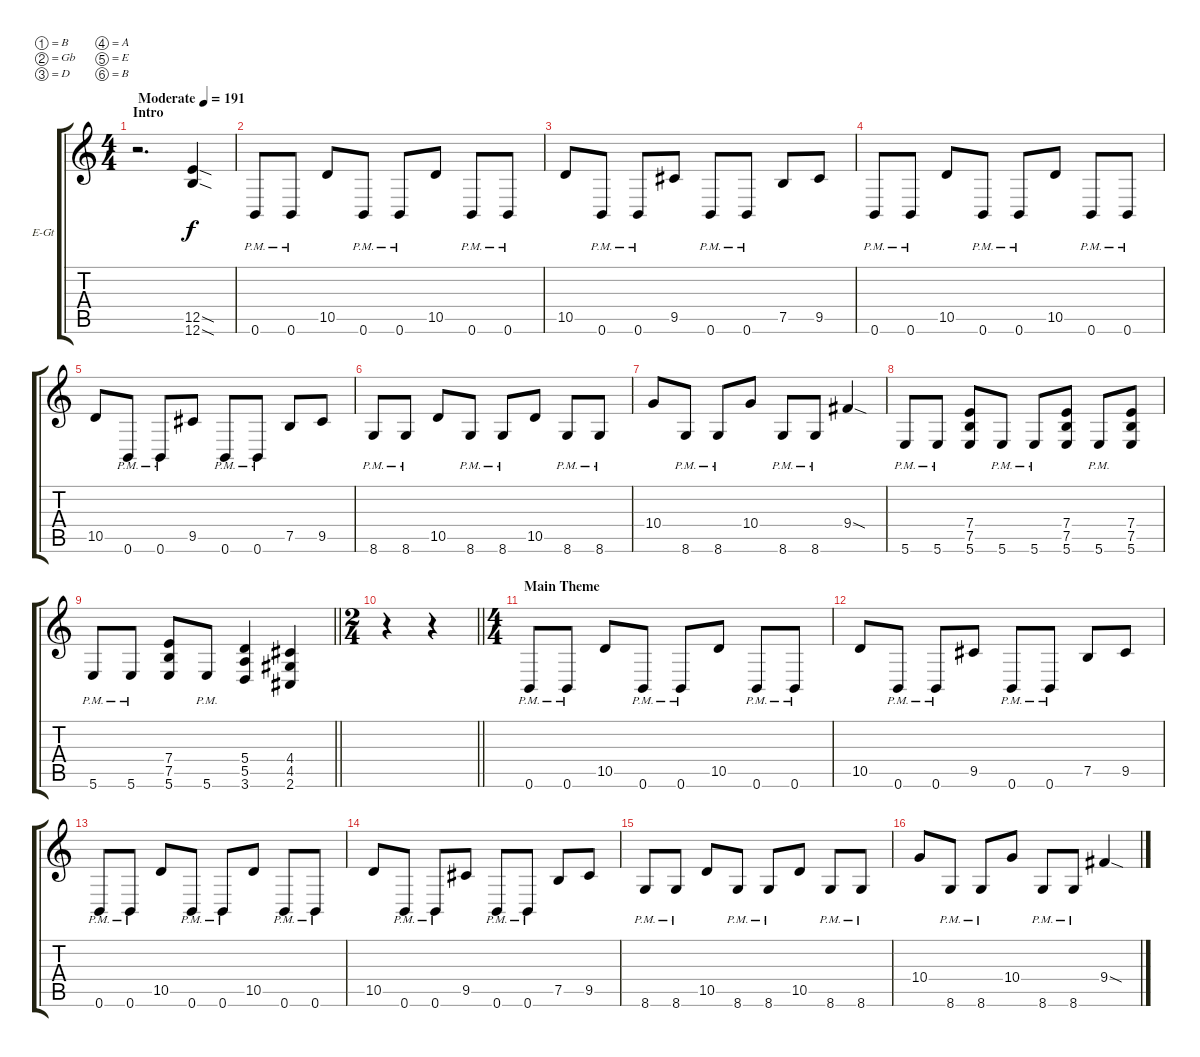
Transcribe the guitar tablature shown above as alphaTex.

\bracketExtendMode groupsimilarinstruments
\firstSystemTrackNameOrientation horizontal
\otherSystemsTrackNameOrientation horizontal
\track ("Guitar Lead " "E-Gt") {instrument distortionguitar}
\staff {score tabs}
\tuning (B3 Gb3 D3 A2 E2 B1)
\ts (4 4)
\beaming (8 2 2 2 2)
\section ("" "Intro")
\tempo (191 "Moderate")
\clef g2
\ks c
r.2{d dy f instrument distortionguitar} (12.5{sod} 12.6{sod}).4 |
0.6{pm}.8 0.6{pm}.8 10.5.8 0.6{pm}.8 0.6{pm}.8 10.5.8 0.6{pm}.8 0.6{pm}.8 |
10.5.8 0.6{pm}.8 0.6{pm}.8 9.5.8 0.6{pm}.8 0.6{pm}.8 7.5.8 9.5.8 |
0.6{pm}.8 0.6{pm}.8 10.5.8 0.6{pm}.8 0.6{pm}.8 10.5.8 0.6{pm}.8 0.6{pm}.8 |
10.5.8 0.6{pm}.8 0.6{pm}.8 9.5.8 0.6{pm}.8 0.6{pm}.8 7.5.8 9.5.8 |
8.6{pm}.8 8.6{pm}.8 10.5.8 8.6{pm}.8 8.6{pm}.8 10.5.8 8.6{pm}.8 8.6{pm}.8 |
10.4.8 8.6{pm}.8 8.6{pm}.8 10.4.8 8.6{pm}.8 8.6{pm}.8 9.4{sod}.4 |
5.6{pm}.8 5.6{pm}.8 (7.4 7.5 5.6).8 5.6{pm}.8 5.6{pm}.8 (7.4 7.5 5.6).8 5.6{pm}.8 (7.4 7.5 5.6).8 |
\barLineRight lightlight
5.6{pm}.8 5.6{pm}.8 (7.4 7.5 5.6).8 5.6{pm}.8 (5.4 5.5 3.6).4 (4.4 4.5 2.6).4 |
\ts (2 4)
\beaming (8 2 2)
\barLineRight lightlight
r.4 r.4 |
\ts (4 4)
\beaming (8 2 2 2 2)
\section ("" "Main Theme")
0.6{pm}.8 0.6{pm}.8 10.5.8 0.6{pm}.8 0.6{pm}.8 10.5.8 0.6{pm}.8 0.6{pm}.8 |
10.5.8 0.6{pm}.8 0.6{pm}.8 9.5.8 0.6{pm}.8 0.6{pm}.8 7.5.8 9.5.8 |
0.6{pm}.8 0.6{pm}.8 10.5.8 0.6{pm}.8 0.6{pm}.8 10.5.8 0.6{pm}.8 0.6{pm}.8 |
10.5.8 0.6{pm}.8 0.6{pm}.8 9.5.8 0.6{pm}.8 0.6{pm}.8 7.5.8 9.5.8 |
8.6{pm}.8 8.6{pm}.8 10.5.8 8.6{pm}.8 8.6{pm}.8 10.5.8 8.6{pm}.8 8.6{pm}.8 |
10.4.8 8.6{pm}.8 8.6{pm}.8 10.4.8 8.6{pm}.8 8.6{pm}.8 9.4{sod}.4
